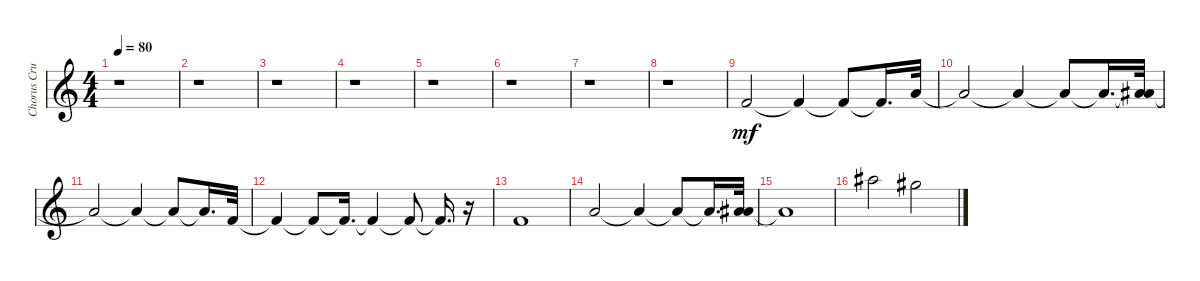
\track ("Chorus Cruncher (Staff 1)" "Chorus Cru") {instrument distortionguitar}
\staff {score}
\tuning (E4 B3 G3 D3 A2 E2 B1) {hide}
\ts (4 4)
\tempo 80
\clef g2
\ks c
r.1{dy mf} |
r.1 |
r.1 |
r.1 |
r.1 |
r.1 |
r.1 |
r.1 |
3.4.2 3.4{t}.4 3.4{t}.8 3.4{t}.16{d} 2.3.32 |
2.3{t}.2 2.3{t}.4 2.3{t}.8 2.3{t}.16{d} (2.3{t} 8.4).32 |
2.3{t}.2 2.3{t}.4 2.3{t}.8 2.3{t}.16{d} 3.4.32 |
3.4{t}.4 3.4{t}.8 3.4{t}.16{d} 3.4{t}.4 3.4{t}.8 3.4{t}.16{d} r.16 |
3.4.1 |
2.3.2 2.3{t}.4 2.3{t}.8 2.3{t}.16{d} (2.3{t} 8.4).32 |
2.3{t}.1 |
6.1.2 4.1.2
